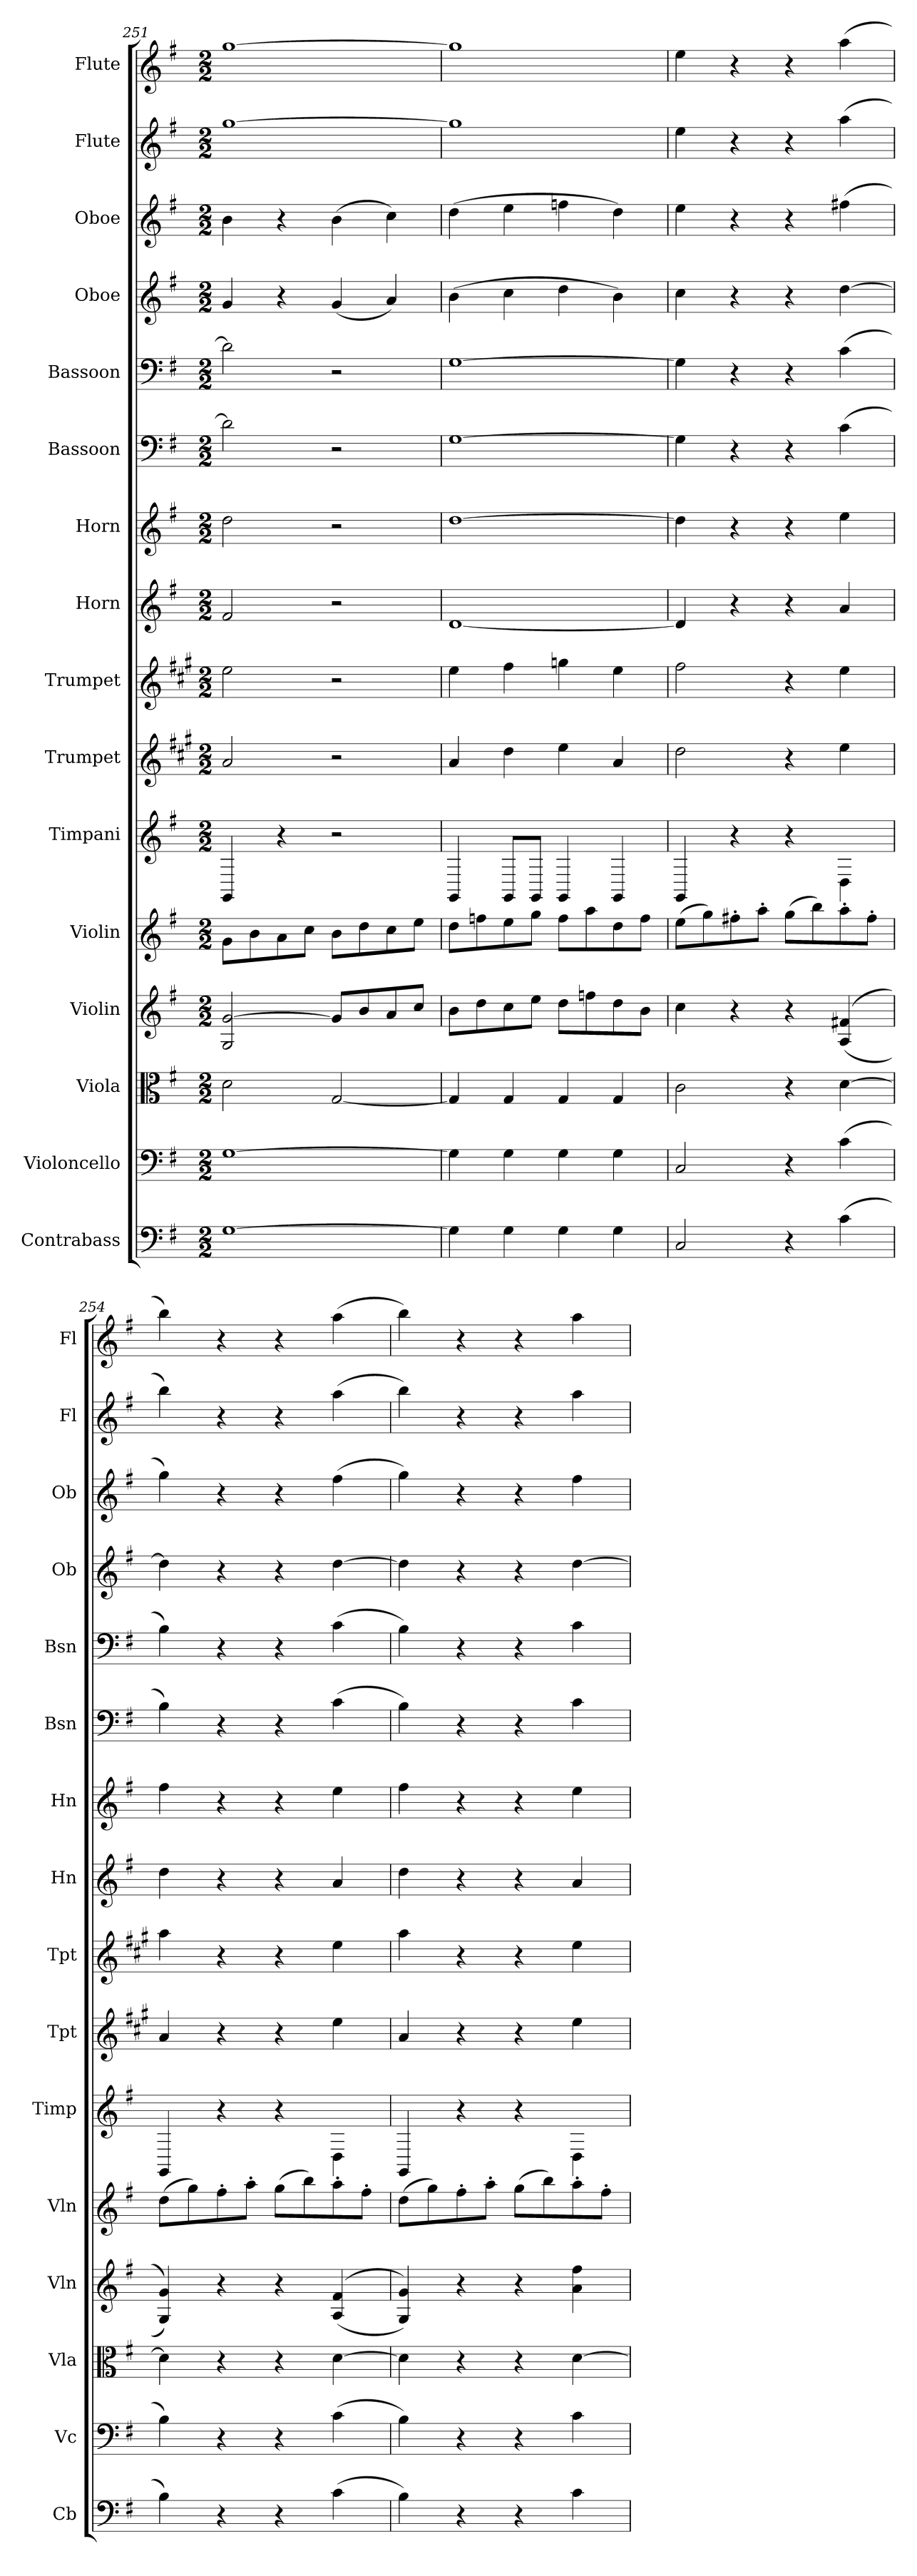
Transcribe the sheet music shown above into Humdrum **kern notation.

**kern	**kern	**kern	**kern	**kern	**kern	**kern	**kern	**kern	**kern	**kern	**kern	**kern	**kern	**kern	**kern
*part16	*part15	*part14	*part13	*part12	*part11	*part10	*part9	*part8	*part7	*part6	*part5	*part4	*part3	*part2	*part1
*staff16	*staff15	*staff14	*staff13	*staff12	*staff11	*staff10	*staff9	*staff8	*staff7	*staff6	*staff5	*staff4	*staff3	*staff2	*staff1
*I"Contrabass	*I"Violoncello	*I"Viola	*I"Violin	*I"Violin	*I"Timpani	*I"Trumpet	*I"Trumpet	*I"Horn	*I"Horn	*I"Bassoon	*I"Bassoon	*I"Oboe	*I"Oboe	*I"Flute	*I"Flute
*I'Cb	*I'Vc	*I'Vla	*I'Vln	*I'Vln	*I'Timp	*I'Tpt	*I'Tpt	*I'Hn	*I'Hn	*I'Bsn	*I'Bsn	*I'Ob	*I'Ob	*I'Fl	*I'Fl
*clefF4	*clefF4	*clefC3	*clefG2	*clefG2	*clefG2	*clefG2	*clefG2	*clefG2	*clefG2	*clefF4	*clefF4	*clefG2	*clefG2	*clefG2	*clefG2
*ITrd7c12	*	*	*	*	*	*ITrd1c2	*ITrd1c2	*ITrd4c7	*ITrd4c7	*	*	*	*	*	*
*k[f#]	*k[f#]	*k[f#]	*k[f#]	*k[f#]	*k[f#]	*k[f#]	*k[f#]	*k[]	*k[]	*k[f#]	*k[f#]	*k[f#]	*k[f#]	*k[f#]	*k[f#]
*M2/2	*M2/2	*M2/2	*M2/2	*M2/2	*M2/2	*M2/2	*M2/2	*M2/2	*M2/2	*M2/2	*M2/2	*M2/2	*M2/2	*M2/2	*M2/2
=251	=251	=251	=251	=251	=251	=251	=251	=251	=251	=251	=251	=251	=251	=251	=251
[1GG	[1G	2d\	2G/ [2g/	8g\L	4GG/	2g/	2dd\	2B/	2g\	2d\]	2d\]	4g/	4b\	[1gg	[1gg
.	.	.	.	8b\	.	.	.	.	.	.	.	.	.	.	.
.	.	.	.	8a\	4r	.	.	.	.	.	.	4r	4r	.	.
.	.	.	.	8cc\J	.	.	.	.	.	.	.	.	.	.	.
.	.	[2G/	8g/L]	8b\L	2r	2r	2r	2r	2r	2r	2r	(<4g/	(>4b\	.	.
.	.	.	8b/	8dd\	.	.	.	.	.	.	.	.	.	.	.
.	.	.	8a/	8cc\	.	.	.	.	.	.	.	4a/)	4cc\)	.	.
.	.	.	8cc/J	8ee\J	.	.	.	.	.	.	.	.	.	.	.
=252	=252	=252	=252	=252	=252	=252	=252	=252	=252	=252	=252	=252	=252	=252	=252
4GG\]	4G\]	4G/]	8b\L	8dd\L	4GG/	4g/	4dd\	[1G	[1g	[1G	[1G	(>4b\	(>4dd\	1gg]	1gg]
.	.	.	8dd\	8ffn\	.	.	.	.	.	.	.	.	.	.	.
4GG\	4G\	4G/	8cc\	8ee\	8GG/L	4cc\	4ee\	.	.	.	.	4cc\	4ee\	.	.
.	.	.	8ee\J	8gg\J	8GG/J	.	.	.	.	.	.	.	.	.	.
4GG\	4G\	4G/	8dd\L	8ff\L	4GG/	4dd\	4ffn\	.	.	.	.	4dd\	4ffn\	.	.
.	.	.	8ffn\	8aa\	.	.	.	.	.	.	.	.	.	.	.
4GG\	4G\	4G/	8dd\	8dd\	4GG/	4g/	4dd\	.	.	.	.	4b\)	4dd\)	.	.
.	.	.	8b\J	8ff\J	.	.	.	.	.	.	.	.	.	.	.
=253	=253	=253	=253	=253	=253	=253	=253	=253	=253	=253	=253	=253	=253	=253	=253
2CC/	2C/	2c\	4cc\	(>8ee\L	4GG/	2cc\	2ee\	4G/]	4g\]	4G\]	4G\]	4cc\	4ee\	4ee\	4ee\
.	.	.	.	8gg\)	.	.	.	.	.	.	.	.	.	.	.
.	.	.	4r	8ff#X'\	4r	.	.	4r	4r	4r	4r	4r	4r	4r	4r
.	.	.	.	8aa'\J	.	.	.	.	.	.	.	.	.	.	.
4r	4r	4r	4r	(>8gg\L	4r	4r	4r	4r	4r	4r	4r	4r	4r	4r	4r
.	.	.	.	8bb\)	.	.	.	.	.	.	.	.	.	.	.
(>4C\	(>4c\	[4d\	(<(<4A/ 4f#X/	8aa'\	4D\	4dd\	4dd\	4d/	4a\	(>4c\	(>4c\	[4dd\	(>4ff#X\	(>4aa\	(>4aa\
.	.	.	.	8ff#'\J	.	.	.	.	.	.	.	.	.	.	.
=254	=254	=254	=254	=254	=254	=254	=254	=254	=254	=254	=254	=254	=254	=254	=254
4BB\)	4B\)	4d\]	4G/ 4g/))	(>8dd\L	4GG/	4g/	4gg\	4g\	4b\	4B\)	4B\)	4dd\]	4gg\)	4bb\)	4bb\)
.	.	.	.	8gg\)	.	.	.	.	.	.	.	.	.	.	.
4r	4r	4r	4r	8ff#'\	4r	4r	4r	4r	4r	4r	4r	4r	4r	4r	4r
.	.	.	.	8aa'\J	.	.	.	.	.	.	.	.	.	.	.
4r	4r	4r	4r	(>8gg\L	4r	4r	4r	4r	4r	4r	4r	4r	4r	4r	4r
.	.	.	.	8bb\)	.	.	.	.	.	.	.	.	.	.	.
(>4C\	(>4c\	[4d\	(<(<4A/ 4f#/	8aa'\	4D\	4dd\	4dd\	4d/	4a\	(>4c\	(>4c\	[4dd\	(>4ff#\	(>4aa\	(>4aa\
.	.	.	.	8ff#'\J	.	.	.	.	.	.	.	.	.	.	.
=255	=255	=255	=255	=255	=255	=255	=255	=255	=255	=255	=255	=255	=255	=255	=255
4BB\)	4B\)	4d\]	4G/ 4g/))	(>8dd\L	4GG/	4g/	4gg\	4g\	4b\	4B\)	4B\)	4dd\]	4gg\)	4bb\)	4bb\)
.	.	.	.	8gg\)	.	.	.	.	.	.	.	.	.	.	.
4r	4r	4r	4r	8ff#'\	4r	4r	4r	4r	4r	4r	4r	4r	4r	4r	4r
.	.	.	.	8aa'\J	.	.	.	.	.	.	.	.	.	.	.
4r	4r	4r	4r	(>8gg\L	4r	4r	4r	4r	4r	4r	4r	4r	4r	4r	4r
.	.	.	.	8bb\)	.	.	.	.	.	.	.	.	.	.	.
4C\	4c\	[4d\	4a\ 4ff#\	8aa'\	4D\	4dd\	4dd\	4d/	4a\	4c\	4c\	[4dd\	4ff#\	4aa\	4aa\
.	.	.	.	8ff#'\J	.	.	.	.	.	.	.	.	.	.	.
=	=	=	=	=	=	=	=	=	=	=	=	=	=	=	=
*-	*-	*-	*-	*-	*-	*-	*-	*-	*-	*-	*-	*-	*-	*-	*-
